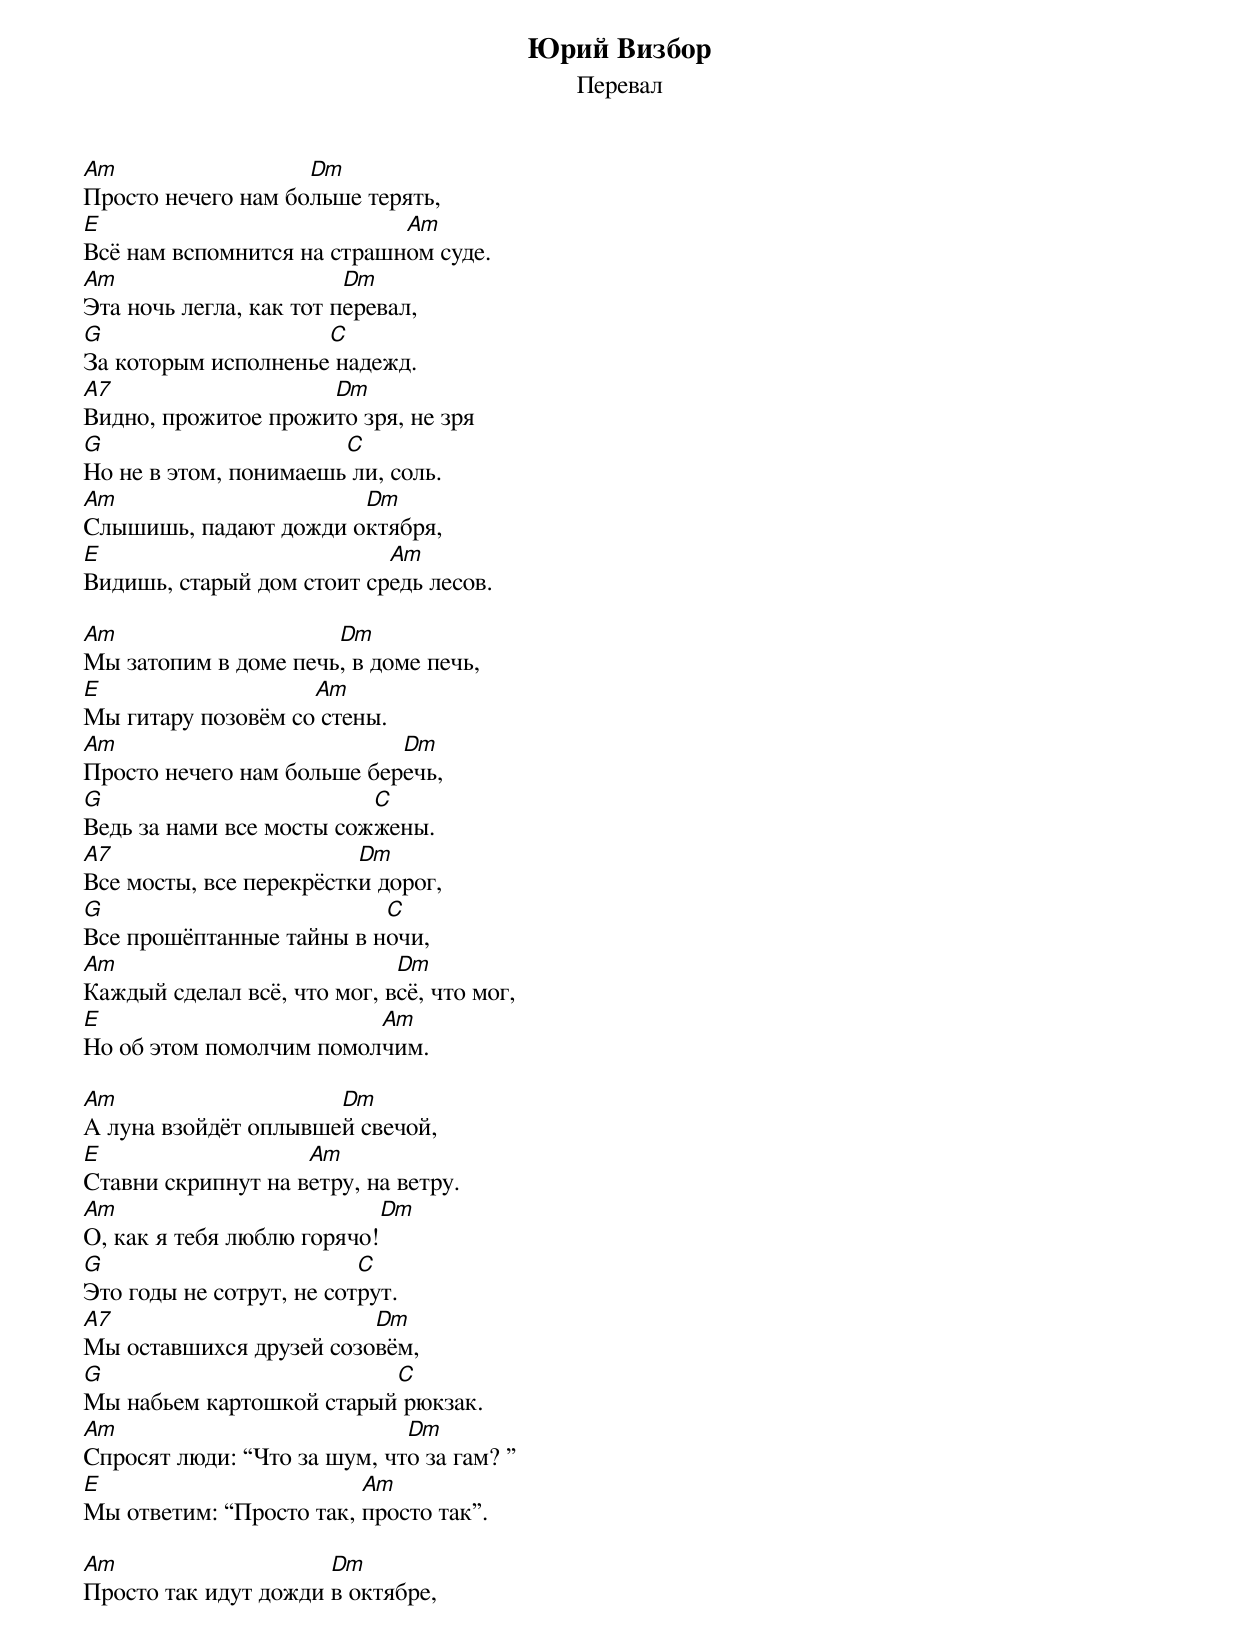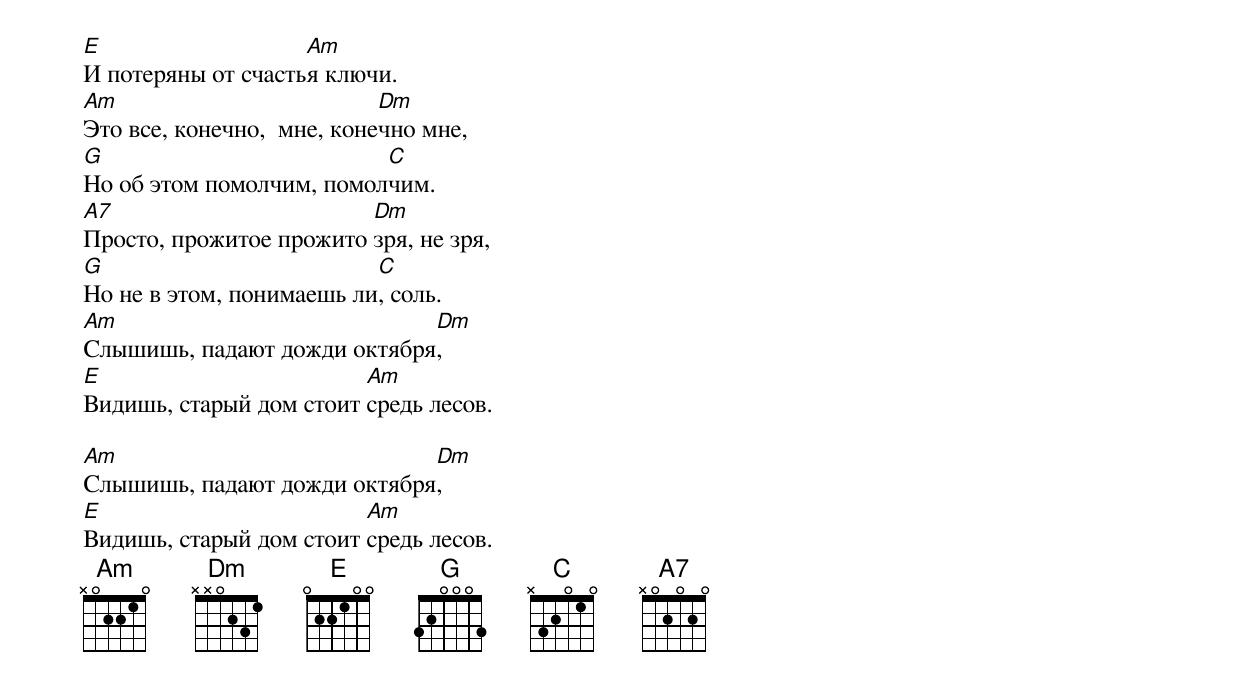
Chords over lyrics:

Юрий Визбор
Перевал
Am                  Dm
Просто нечего нам больше терять,
E                           Am
Всё нам вспомнится на страшном суде.
Am                       Dm
Эта ночь легла, как тот перевал,
G                    C
За которым исполненье надежд.
A7                   Dm
Видно, прожитое прожито зря, не зря
G                      C
Но не в этом, понимаешь ли, соль.
Am                     Dm
Слышишь, падают дожди октября,
E                          Am
Видишь, старый дом стоит средь лесов.

Am                    Dm
Мы затопим в доме печь, в доме печь,
E                   Am
Мы гитару позовём со стены.
Am                          Dm
Просто нечего нам больше беречь,
G                         C
Ведь за нами все мосты сожжены.
A7                       Dm
Все мосты, все перекрёстки дорог,
G                         C
Все прошёптанные тайны в ночи,
Am                           Dm
Каждый сделал всё, что мог, всё, что мог,
E                        Am
Но об этом помолчим помолчим.

Am                    Dm
А луна взойдёт оплывшей свечой,
E                   Am
Ставни скрипнут на ветру, на ветру.
Am                          Dm
О, как я тебя люблю горячо!
G                         C
Это годы не сотрут, не сотрут.
A7                       Dm
Мы оставшихся друзей созовём,
G                         C
Мы набьем картошкой старый рюкзак.
Am                           Dm
Спросят люди: “Что за шум, что за гам? ”
E                        Am
Мы ответим: “Просто так, просто так”.

Am                    Dm
Просто так идут дожди в октябре,
E                   Am
И потеряны от счастья ключи.
Am                          Dm
Это все, конечно,  мне, конечно мне,
G                         C
Но об этом помолчим, помолчим.
A7                       Dm
Просто, прожитое прожито зря, не зря,
G                         C
Но не в этом, понимаешь ли, соль.
Am                           Dm
Слышишь, падают дожди октября,
E                        Am
Видишь, старый дом стоит средь лесов.

Am                           Dm
Слышишь, падают дожди октября,
E                        Am
Видишь, старый дом стоит средь лесов.
